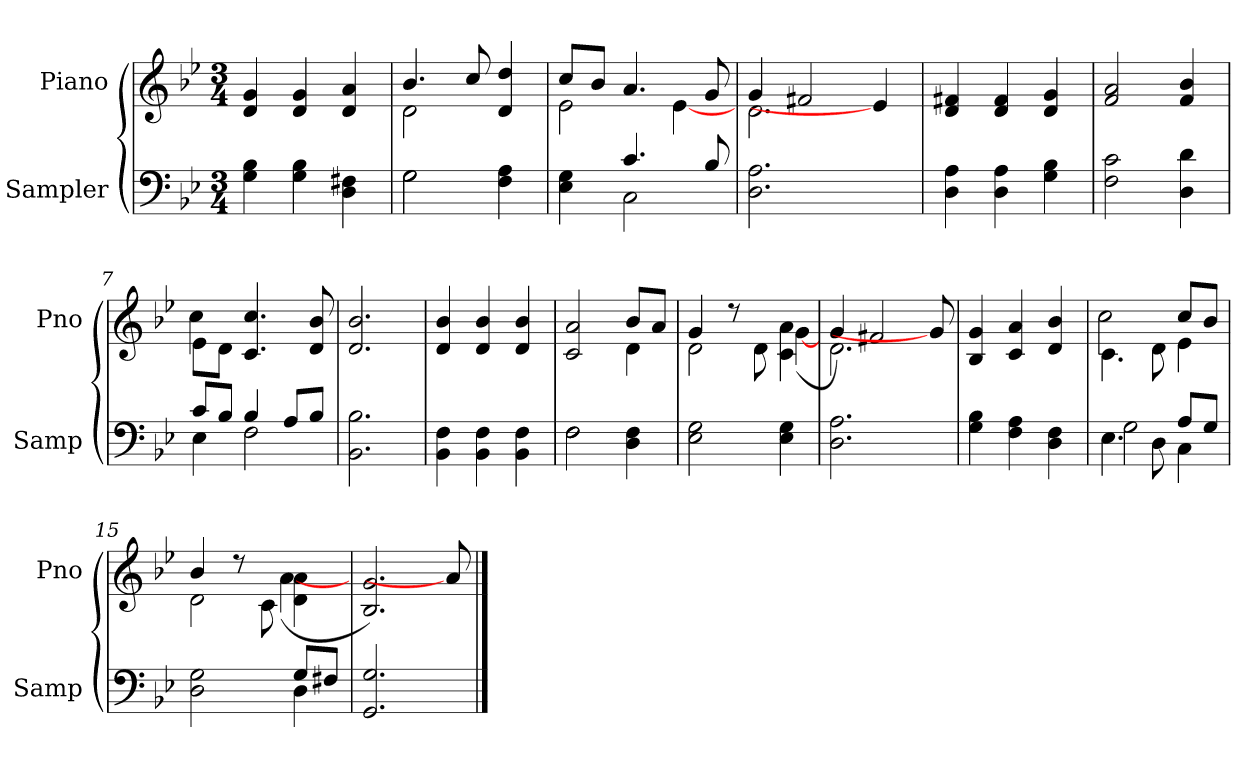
**kern	**kern
*part2	*part1
*staff2	*staff1
*I"Sampler	*I"Piano
*I'Samp	*I'Pno
*clefF4	*clefG2
*k[b-e-]	*k[b-e-]
*B-:	*B-:
*M3/4	*M3/4
=1	=1
4G 4B-	4d 4g
4G 4B-	4d 4g
4D 4F#X	4d 4a
=2	=2
*^	*^
2G\	2G	4.b-/	2d
.	.	8cc/	.
4F 4A	4ryy	4d 4dd	4ryy
=3	=3	=3	=3
4E- 4G	4ryy	8cc/L	2e-
.	.	8b-/J	.
4.c/	2C	4.a/	.
.	.	.	[4e-
8B-/	.	8g/	.
*v	*v	*	*
=4	=4	=4
2.D 2.A	4g/	2.d
.	2f#X/	.
4ryy	4ryy	4e-]
*	*v	*v
=5	=5
4D 4A	4d 4f#X
4D 4A	4d 4f#
4G 4B-	4d 4g
=6	=6
2F 2c	2f 2a
4D 4d	4f 4b-
=7	=7
*^	*^
8c/L	4E-	8e-\L	4cc
8B-/J	.	8d\J	.
4B-/	2F	4.c 4.cc	2ryy
8A/L	.	.	.
8B-/J	.	8d 8b-	.
*v	*v	*	*
*	*v	*v
=8	=8
2.BB- 2.B-	2.d 2.b-
=9	=9
4BB- 4F	4d 4b-
4BB- 4F	4d 4b-
4BB- 4F	4d 4b-
=10	=10
*^	*^
2F\	2F	2c 2a	2ryy
4D 4F	4ryy	8b-/L	4d
.	.	8a/J	.
*v	*v	*	*
=11	=11	=11
2E- 2G	4g/	2d
.	8r	.
.	8d\	.
4E- 4G	4c\ 4a\	([4g
=12	=12	=12
2.D 2.A	4g/)	2.d
.	2f#X/	.
8ryy	8ryy	8g]
*	*v	*v
=13	=13
4G 4B-	4B- 4g
4F 4A	4c 4a
4D 4F	4d 4b-
=14	=14
*^	*^
4.E-\	2G	4.c\	2cc
8D\	.	8d\	.
8A/L	4C	8cc/L	4e-
8G/J	.	8b-/J	.
=15	=15	=15	=15
2D 2G	2ryy	4b-/	2d
.	.	8r	.
.	.	8c\	.
8G/L	4D	4d\ 4a\	([4a
8F#X/J	.	.	.
*v	*v	*	*
*	*v	*v
=16	=16
2.GG 2.G	2.B- 2.g)
8ryy	8a]
==	==
*-	*-
